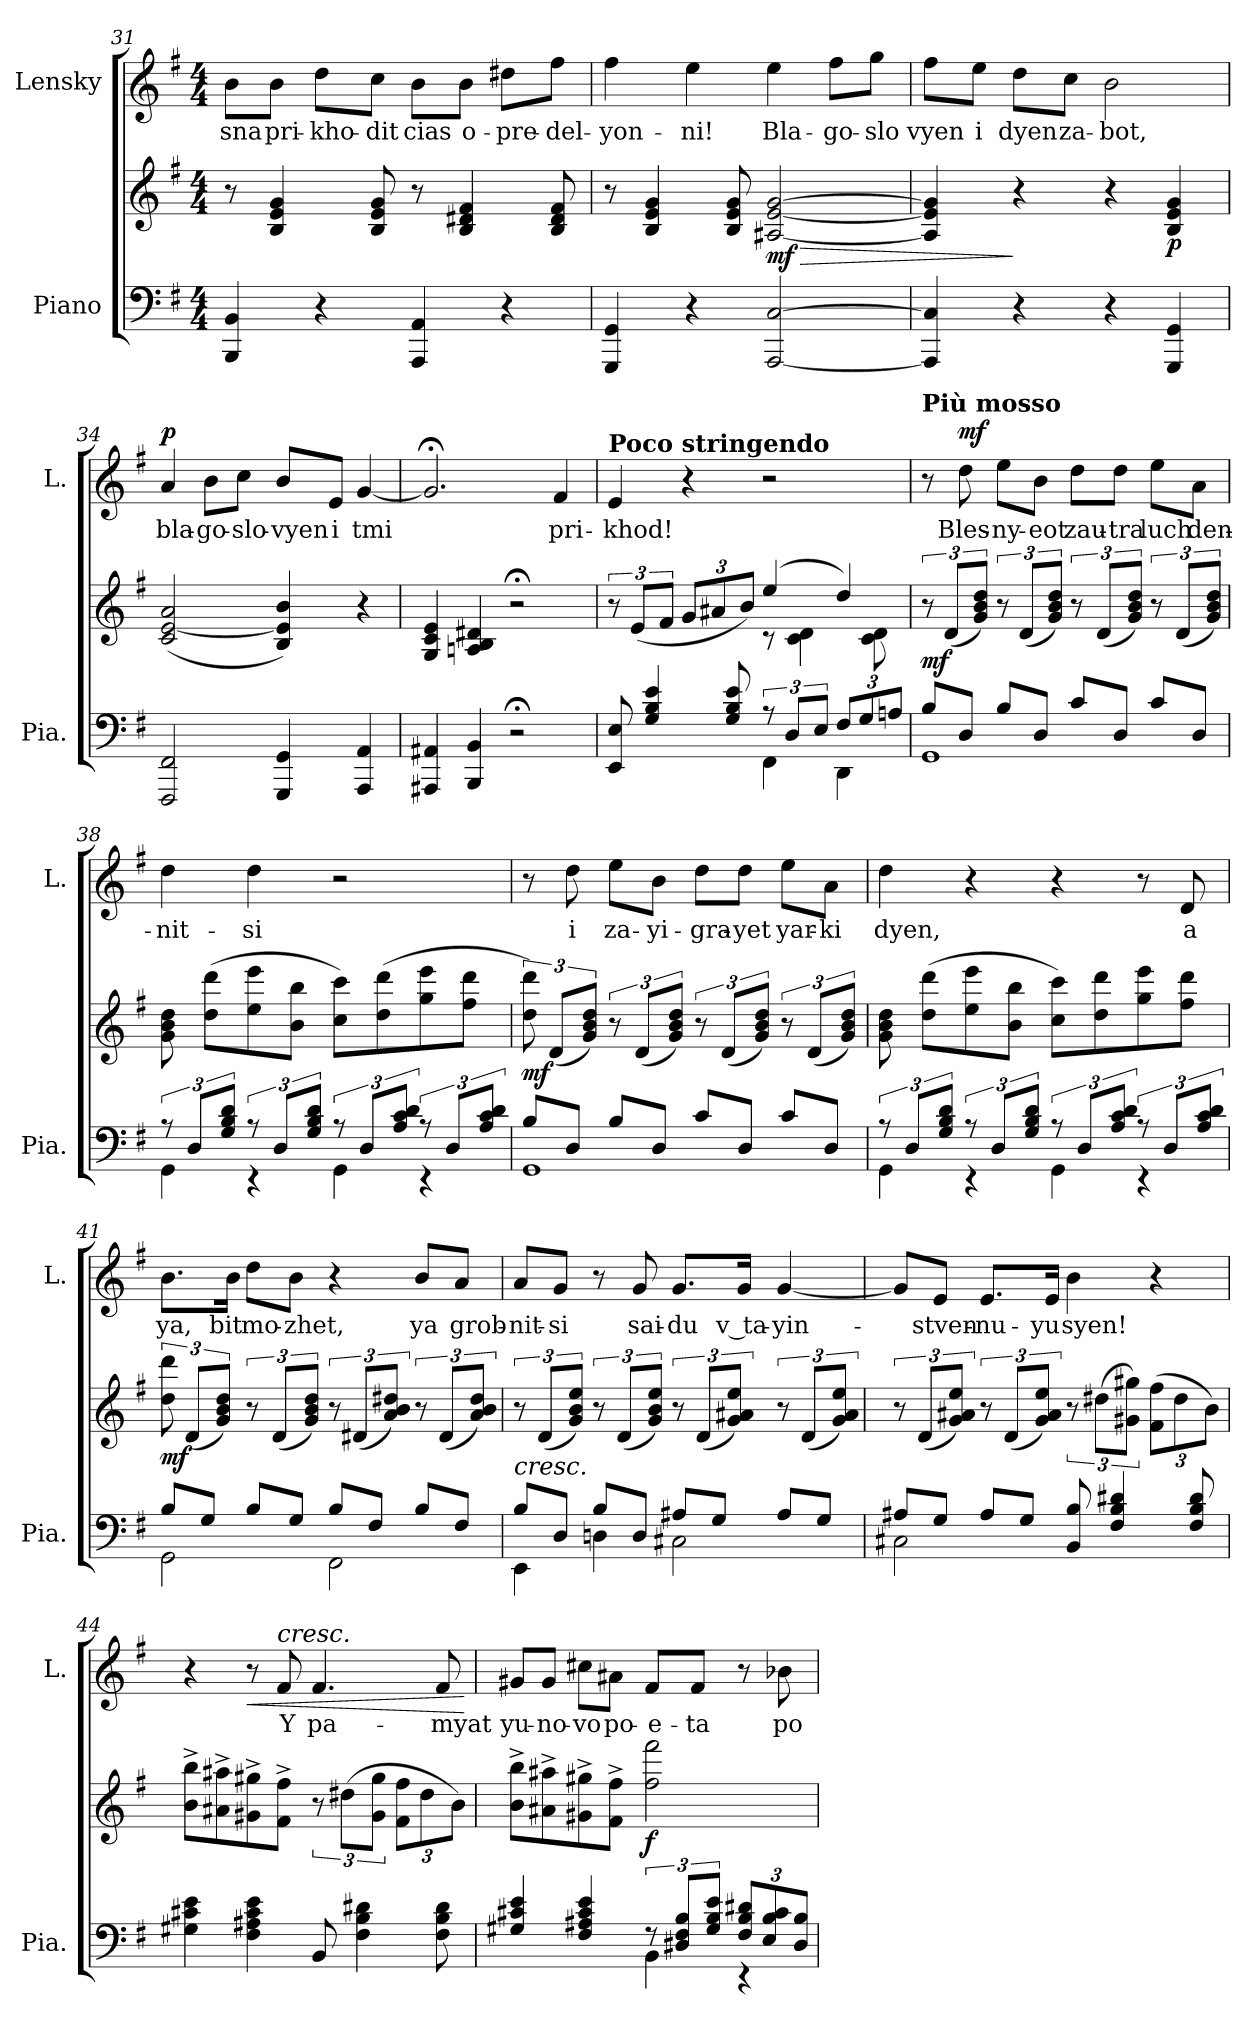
**kern	**kern	**dynam	**kern	**text	**dynam
*part2	*part2	*part2	*part1	*part1	*part1
*staff3	*staff2	*staff2/3	*staff1	*staff1	*staff1
*I"Piano	*	*	*I"Lensky	*	*
*I'Pia.	*	*	*I'L.	*	*
!!LO:LB:g=z
*clefF4	*clefG2	*	*clefG2	*	*
*k[f#]	*k[f#]	*	*k[f#]	*	*
*M4/4	*M4/4	*	*M4/4	*	*
=31	=31	=31	=31	=31	=31
4BBB/ 4BB/	8r	.	8b\L	sna	.
.	4B/ 4e/ 4g/	.	8b\J	pri-	.
4r	.	.	8dd\L	-kho-	.
.	8B/ 8e/ 8g/	.	8cc\J	-dit	.
4AAA/ 4AA/	8r	.	8b\L	cias	.
.	4B/ 4d#X/ 4f#/	.	8b\J	o-	.
4r	.	.	8dd#X\L	-pre-	.
.	8B/ 8d#/ 8f#/	.	8ff#\J	-del-	.
=32	=32	=32	=32	=32	=32
4GGG/ 4GG/	8r	.	4ff#\	-yon-	.
.	4B/ 4e/ 4g/	.	.	.	.
4r	.	.	4ee\	-ni!	.
.	8B/ 8e/ 8g/	.	.	.	.
!	!	!LO:HP:b	!	!	!
!	!	!LO:DY:n=1:b	!	!	!
[2AAA/ [2C/	[2A#X/ [2e/ [2g/	> mf	4ee\	Bla-	.
.	.	.	8ff#\L	-go-	.
.	.	.	8gg\J	-slo	.
=33	=33	=33	=33	=33	=33
4AAA/] 4C/]	4A#/] 4e/] 4g/]	.	8ff#\L	vyen	.
.	.	.	8ee\J	i	.
4r	4r	]	8dd\L	dyen	.
.	.	.	8cc\J	za-	.
4r	4r	.	2b\	-bot,	.
!	!	!LO:DY:b	!	!	!
4GGG/ 4GG/	4B/ 4e/ 4g/	p	.	.	.
!!LO:PB:g=z
=34	=34	=34	=34	=34	=34
!	!	!	!	!	!LO:DY:a
2FFF#/ 2FF#/	(2c/ [2e/ 2a/	.	4a/	bla-	p
.	.	.	8b\L	-go-	.
.	.	.	8cc\J	-slo-	.
4GGG/ 4GG/	4B/ 4e/] 4b/)	.	8b/L	-vyen	.
.	.	.	8e/J	i	.
4AAA/ 4AA/	4r	.	[4g/	tmi	.
=35	=35	=35	=35	=35	=35
4AAA#X/ 4AA#X/	4G/ 4c/ 4e/	.	2.g;</]	.	.
4BBB/ 4BB/	4An/ 4B/ 4d#X/	.	.	.	.
2r;<	2r;<	.	.	.	.
*	*	*	*MM66	*	*
.	.	.	4f#/	pri-	.
=36	=36	=36	=36	=36	=36
*^	*^	*	*	*	*
!	!	!	!	!	!LO:TX:a:B:t=Poco stringendo	!	!
8EE/ 8E/	2ryy	12r	2ryy	.	4e/	-khod!	.
.	.	(12e/L	.	.	.	.	.
4G/ 4B/ 4e/	.	.	.	.	.	.	.
.	.	12f#/J	.	.	.	.	.
*	*	*Xbrackettup	*	*	*	*	*
.	.	12g/L	.	.	4r	.	.
.	.	12a#X/	.	.	.	.	.
8G/ 8B/ 8e/	.	.	.	.	.	.	.
.	.	12b/J)	.	.	.	.	.
*	*	*	*	*	*MM76	*	*
12r	4FF#\	(4ee/	8r	.	2r	.	.
12D/L	.	.	.	.	.	.	.
.	.	.	4c\ 4d\	.	.	.	.
12E/J	.	.	.	.	.	.	.
*Xbrackettup	*	*	*	*	*	*	*
12F#/L	4DD\	4dd/)	.	.	.	.	.
12G/	.	.	.	.	.	.	.
.	.	.	8c\ 8d\	.	.	.	.
12An/J	.	.	.	.	.	.	.
*	*	*v	*v	*	*	*	*
!!LO:LB:g=z
=37	=37	=37	=37	=37	=37	=37
*	*	*brackettup	*	*	*	*
*	*	*	*	*MM84	*	*
!	!	!	!	!LO:TX:a:B:t=Più mosso	!	!
!	!	!	!LO:DY:b	!	!	!
8B/L	1GG	12r	mf	8r	.	.
.	.	(12d/L	.	.	.	.
!	!	!	!	!	!	!LO:DY:a
8D/J	.	.	.	8dd\	Bles-	mf
.	.	12g/ 12b/ 12dd/J)	.	.	.	.
8B/L	.	12r	.	8ee\L	-ny-	.
.	.	(12d/L	.	.	.	.
8D/J	.	.	.	8b\J	-eot	.
.	.	12g/ 12b/ 12dd/J)	.	.	.	.
8c/L	.	12r	.	8dd\L	zau-	.
.	.	(12d/L	.	.	.	.
8D/J	.	.	.	8dd\J	-tra	.
.	.	12g/ 12b/ 12dd/J)	.	.	.	.
8c/L	.	12r	.	8ee\L	luch	.
.	.	(12d/L	.	.	.	.
8D/J	.	.	.	8a\J	den-	.
.	.	12g/ 12b/ 12dd/J)	.	.	.	.
=38	=38	=38	=38	=38	=38	=38
*brackettup	*	*	*	*	*	*
12r	4GG\	8g\ 8b\ 8dd\	.	4dd\	-nit-	.
12D/L	.	.	.	.	.	.
.	.	(8dd\ 8ddd\L	.	.	.	.
12G/ 12B/ 12d/J	.	.	.	.	.	.
12r	4r	8ee\ 8eee\	.	4dd\	-si	.
12D/L	.	.	.	.	.	.
.	.	8b\ 8bb\J	.	.	.	.
12G/ 12B/ 12d/J	.	.	.	.	.	.
12r	4GG\	8cc\ 8ccc\L)	.	2r	.	.
12D/L	.	.	.	.	.	.
.	.	(8dd\ 8ddd\	.	.	.	.
12A/ 12c/ 12d/J	.	.	.	.	.	.
12r	4r	8gg\ 8eee\	.	.	.	.
12D/L	.	.	.	.	.	.
.	.	8ff#\ 8ddd\J	.	.	.	.
12A/ 12c/ 12d/J	.	.	.	.	.	.
=39	=39	=39	=39	=39	=39	=39
!	!	!	!LO:DY:b	!	!	!
8B/L	1GG	12dd\ 12ddd\)	mf	8r	.	.
.	.	(12d/L	.	.	.	.
8D/J	.	.	.	8dd\	i	.
.	.	12g/ 12b/ 12dd/J)	.	.	.	.
8B/L	.	12r	.	8ee\L	za-	.
.	.	(12d/L	.	.	.	.
8D/J	.	.	.	8b\J	-yi-	.
.	.	12g/ 12b/ 12dd/J)	.	.	.	.
8c/L	.	12r	.	8dd\L	-gra-	.
.	.	(12d/L	.	.	.	.
8D/J	.	.	.	8dd\J	-yet	.
.	.	12g/ 12b/ 12dd/J)	.	.	.	.
8c/L	.	12r	.	8ee\L	yar-	.
.	.	(12d/L	.	.	.	.
8D/J	.	.	.	8a\J	-ki	.
.	.	12g/ 12b/ 12dd/J)	.	.	.	.
!!LO:LB:g=z
=40	=40	=40	=40	=40	=40	=40
12r	4GG\	8g\ 8b\ 8dd\	.	4dd\	dyen,	.
12D/L	.	.	.	.	.	.
.	.	(8dd\ 8ddd\L	.	.	.	.
12G/ 12B/ 12d/J	.	.	.	.	.	.
12r	4r	8ee\ 8eee\	.	4r	.	.
12D/L	.	.	.	.	.	.
.	.	8b\ 8bb\J	.	.	.	.
12G/ 12B/ 12d/J	.	.	.	.	.	.
12r	4GG\	8cc\ 8ccc\L)	.	4r	.	.
12D/L	.	.	.	.	.	.
.	.	8dd\ 8ddd\	.	.	.	.
12A/ 12c/ 12d/J	.	.	.	.	.	.
12r	4r	8gg\ 8eee\	.	8r	.	.
12D/L	.	.	.	.	.	.
.	.	8ff#\ 8ddd\J	.	8d/	a	.
12A/ 12c/ 12d/J	.	.	.	.	.	.
=41	=41	=41	=41	=41	=41	=41
!	!	!	!LO:DY:b	!	!	!
8B/L	2GG\	12dd\ 12ddd\	mf	8.b\L	ya,	.
.	.	(12d/L	.	.	.	.
8G/J	.	.	.	.	.	.
.	.	12g/ 12b/ 12dd/J)	.	.	.	.
.	.	.	.	16b\Jk	bit	.
8B/L	.	12r	.	8dd\L	mo-	.
.	.	(12d/L	.	.	.	.
8G/J	.	.	.	8b\J	-zhet,	.
.	.	12g/ 12b/ 12dd/J)	.	.	.	.
8B/L	2FF#\	12r	.	4r	.	.
.	.	(12d#X/L	.	.	.	.
8F#/J	.	.	.	.	.	.
.	.	12a/ 12b/ 12dd#X/J)	.	.	.	.
8B/L	.	12r	.	8b/L	ya	.
.	.	(12d#/L	.	.	.	.
8F#/J	.	.	.	8a/J	grob-	.
.	.	12a/ 12b/ 12dd#/J)	.	.	.	.
!!LO:PB:g=z
=42	=42	=42	=42	=42	=42	=42
!LO:TX:a:i:t=cresc.	!	!	!	!	!	!
8B/L	4EE\	12r	.	8a/L	-nit-	.
.	.	(12d/L	.	.	.	.
8D/J	.	.	.	8g/J	-si	.
.	.	12g/ 12b/ 12ee/J)	.	.	.	.
8B/L	4Dn\	12r	.	8r	.	.
.	.	(12d/L	.	.	.	.
8D/J	.	.	.	8g/	sai-	.
.	.	12g/ 12b/ 12ee/J)	.	.	.	.
8A#X/L	2C#X\	12r	.	8.g/L	-du	.
.	.	(12d/L	.	.	.	.
8G/J	.	.	.	.	.	.
.	.	12g/ 12a#X/ 12ee/J)	.	.	.	.
.	.	.	.	16g/Jk	v ta-	.
8A#/L	.	12r	.	[4g/	-yin-	.
.	.	(12d/L	.	.	.	.
8G/J	.	.	.	.	.	.
.	.	12g/ 12a#/ 12ee/J)	.	.	.	.
=43	=43	=43	=43	=43	=43	=43
8A#X/L	2C#X\	12r	.	8g/L]	.	.
.	.	(12d/L	.	.	.	.
8G/J	.	.	.	8e/J	-stven-	.
.	.	12g/ 12a#X/ 12ee/J)	.	.	.	.
8A#/L	.	12r	.	8.e/L	-nu-	.
.	.	(12d/L	.	.	.	.
8G/J	.	.	.	.	.	.
.	.	12g/ 12a#/ 12ee/J)	.	.	.	.
.	.	.	.	16e/Jk	-yu	.
8BB/ 8B/	2ryy	12r	.	4b\	syen!	.
.	.	(12dd#X\L	.	.	.	.
4F#/ 4B/ 4d#X/	.	.	.	.	.	.
.	.	12g#X\ 12gg#X\J)	.	.	.	.
*	*	*Xbrackettup	*	*	*	*
.	.	(12f#\ 12ff#\L	.	4r	.	.
.	.	12dd#\	.	.	.	.
8F#/ 8B/ 8d#/	.	.	.	.	.	.
.	.	12b\J)	.	.	.	.
*v	*v	*	*	*	*	*
!!LO:LB:g=z
=44	=44	=44	=44	=44	=44
4G#X\ 4c#X\ 4e\	8b\^ 8bb\^L	.	4r	.	.
.	8a#X\^ 8aa#X\^	.	.	.	.
!	!	!	!	!	!LO:HP:b
4F#\ 4A#X\ 4c#\ 4e\	8g#X\^ 8gg#X\^	.	8r	.	<
!	!	!	!LO:TX:a:i:t=cresc.	!	!
.	8f#\^ 8ff#\^J	.	8f#/	Y	.
*	*brackettup	*	*	*	*
8BB/	12r	.	4.f#/	pa-	.
.	(12dd#X\L	.	.	.	.
4F#\ 4B\ 4d#X\	.	.	.	.	.
.	12g#\ 12gg#\J	.	.	.	.
*	*Xbrackettup	*	*	*	*
.	12f#\ 12ff#\L	.	.	.	.
.	12dd#\	.	.	.	.
8F#\ 8B\ 8d#\	.	.	8f#/	-myat	.
.	12b\J)	.	.	.	.
.	.	.	.	.	[
=45	=45	=45	=45	=45	=45
*^	*	*	*	*	*
4G#X/ 4c#X/ 4e/	2ryy	8b\^ 8bb\^L	.	8g#X/L	yu-	.
.	.	8a#X\^ 8aa#X\^	.	8g#/J	-no-	.
4F#/ 4A#X/ 4c#/ 4e/	.	8g#X\^ 8gg#X\^	.	8cc#X\L	-vo	.
.	.	8f#\^ 8ff#\^J	.	8a#X\J	po-	.
!	!	!	!LO:DY:a=2	!	!	!
12r	4BB\	2ff#\ 2fff#\	f	8f#/L	-e-	.
12D#X/ 12F#/ 12B/L	.	.	.	.	.	.
.	.	.	.	8f#/J	-ta	.
12G#/ 12B/ 12e/J	.	.	.	.	.	.
*Xbrackettup	*	*	*	*	*	*
12F#/ 12B/ 12d#X/L	4r	.	.	8r	.	.
12E/ 12B/ 12c#/	.	.	.	.	.	.
.	.	.	.	8b-X\	po-	.
12D#/ 12B/J	.	.	.	.	.	.
*v	*v	*	*	*	*	*
=	=	=	=	=	=
*-	*-	*-	*-	*-	*-
